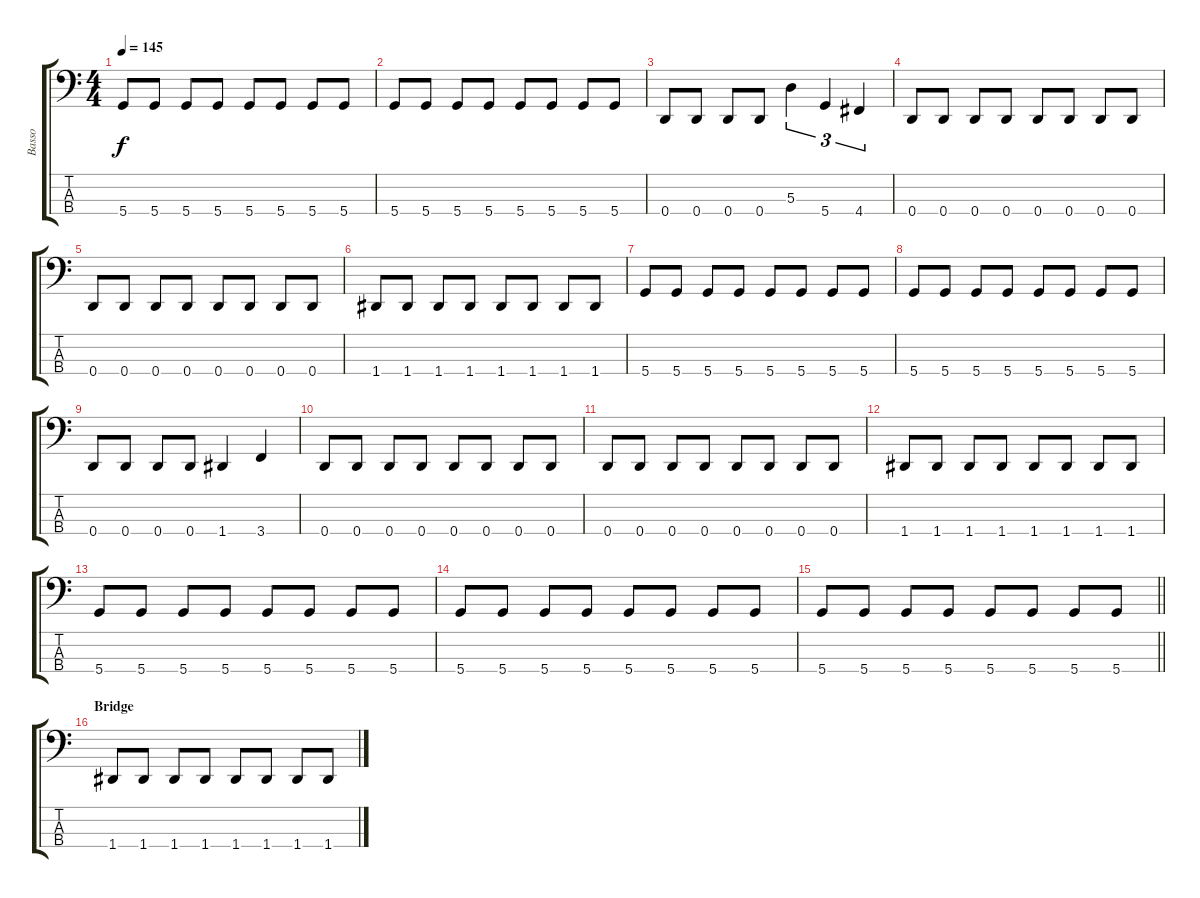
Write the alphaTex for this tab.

\track ("Basso" "Basso") {instrument electricbassfinger}
\staff {score tabs}
\tuning (G2 D2 A1 D1) {hide}
\ts (4 4)
\tempo 145
\clef f4
\ks c
5.4.8{dy f} 5.4.8 5.4.8 5.4.8 5.4.8 5.4.8 5.4.8 5.4.8 |
5.4.8 5.4.8 5.4.8 5.4.8 5.4.8 5.4.8 5.4.8 5.4.8 |
0.4.8 0.4.8 0.4.8 0.4.8 5.3.4{tu (3 2)} 5.4.4{tu (3 2)} 4.4.4{tu (3 2)} |
0.4.8 0.4.8 0.4.8 0.4.8 0.4.8 0.4.8 0.4.8 0.4.8 |
0.4.8 0.4.8 0.4.8 0.4.8 0.4.8 0.4.8 0.4.8 0.4.8 |
1.4.8 1.4.8 1.4.8 1.4.8 1.4.8 1.4.8 1.4.8 1.4.8 |
5.4.8 5.4.8 5.4.8 5.4.8 5.4.8 5.4.8 5.4.8 5.4.8 |
5.4.8 5.4.8 5.4.8 5.4.8 5.4.8 5.4.8 5.4.8 5.4.8 |
0.4.8 0.4.8 0.4.8 0.4.8 1.4.4 3.4.4 |
0.4.8 0.4.8 0.4.8 0.4.8 0.4.8 0.4.8 0.4.8 0.4.8 |
0.4.8 0.4.8 0.4.8 0.4.8 0.4.8 0.4.8 0.4.8 0.4.8 |
1.4.8 1.4.8 1.4.8 1.4.8 1.4.8 1.4.8 1.4.8 1.4.8 |
5.4.8 5.4.8 5.4.8 5.4.8 5.4.8 5.4.8 5.4.8 5.4.8 |
5.4.8 5.4.8 5.4.8 5.4.8 5.4.8 5.4.8 5.4.8 5.4.8 |
\barLineRight lightlight
5.4.8 5.4.8 5.4.8 5.4.8 5.4.8 5.4.8 5.4.8 5.4.8 |
\section ("" "Bridge")
1.4.8 1.4.8 1.4.8 1.4.8 1.4.8 1.4.8 1.4.8 1.4.8
